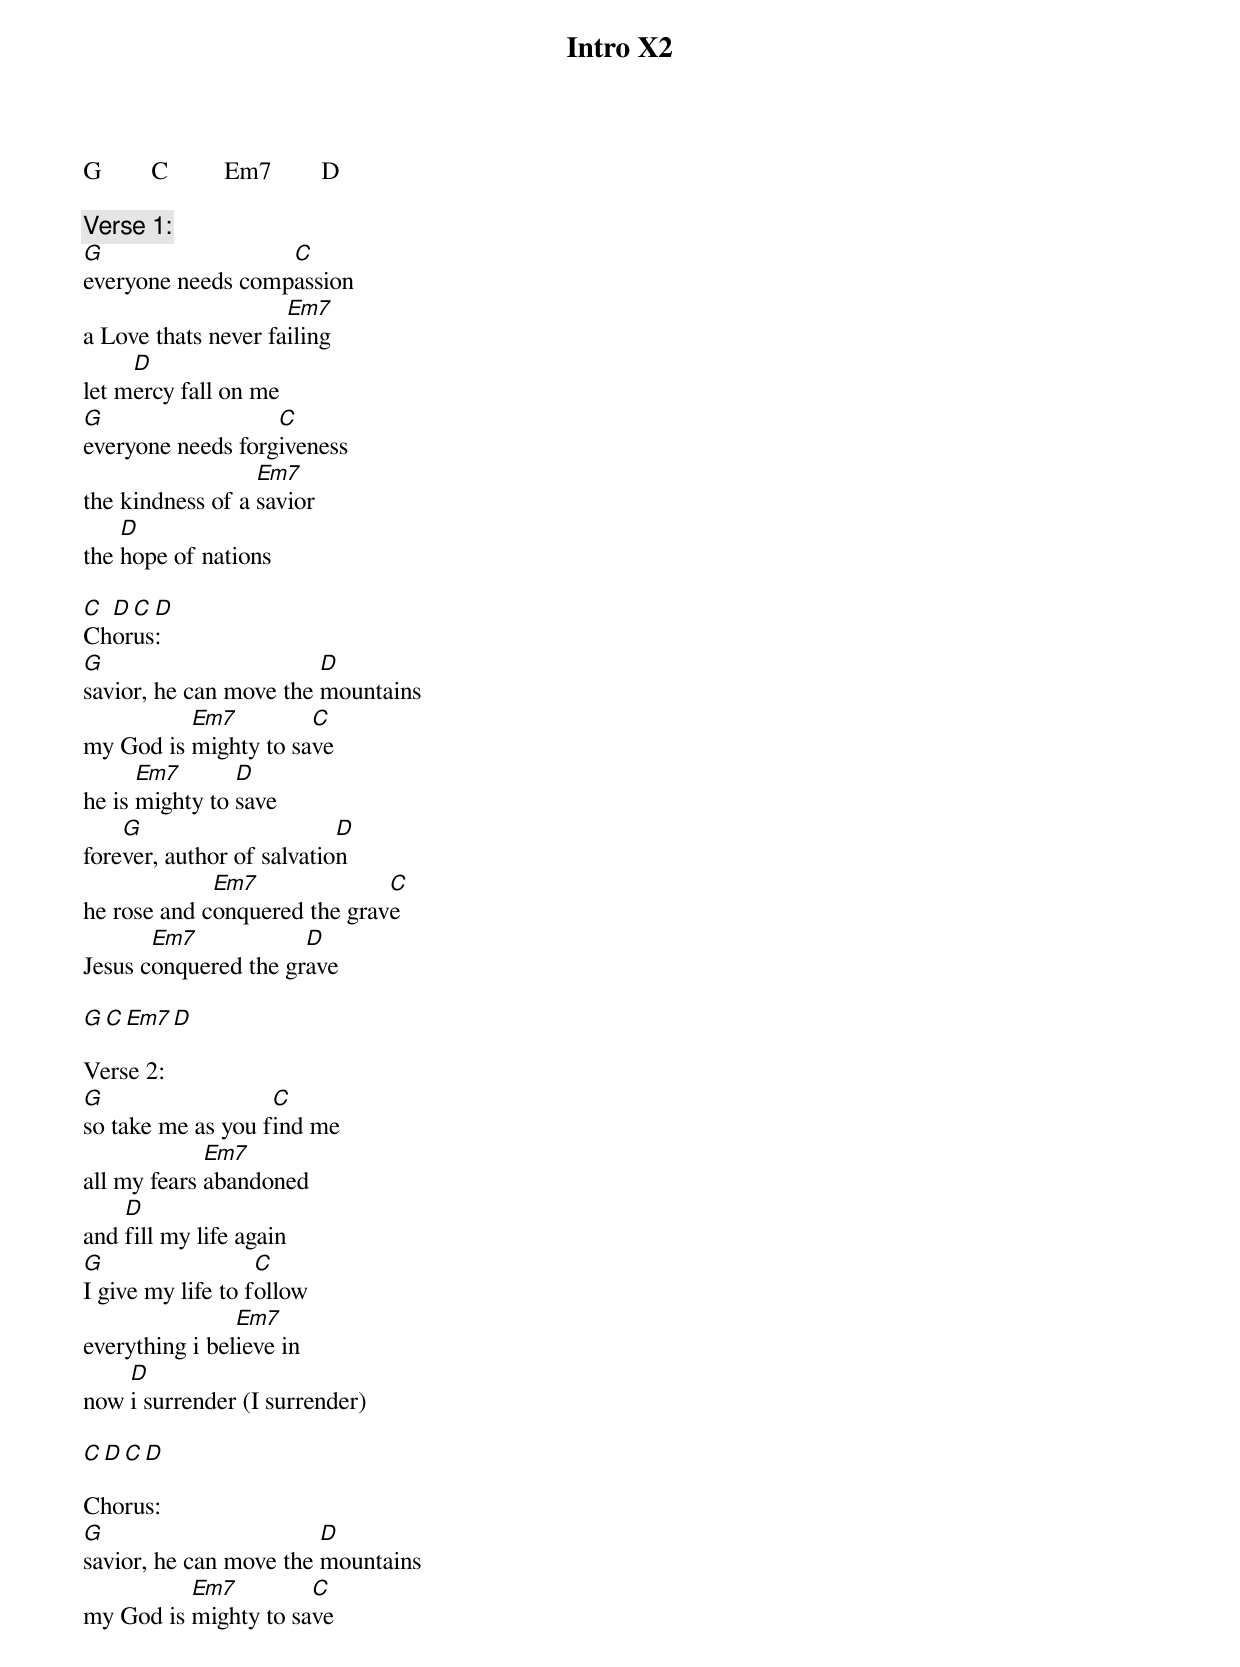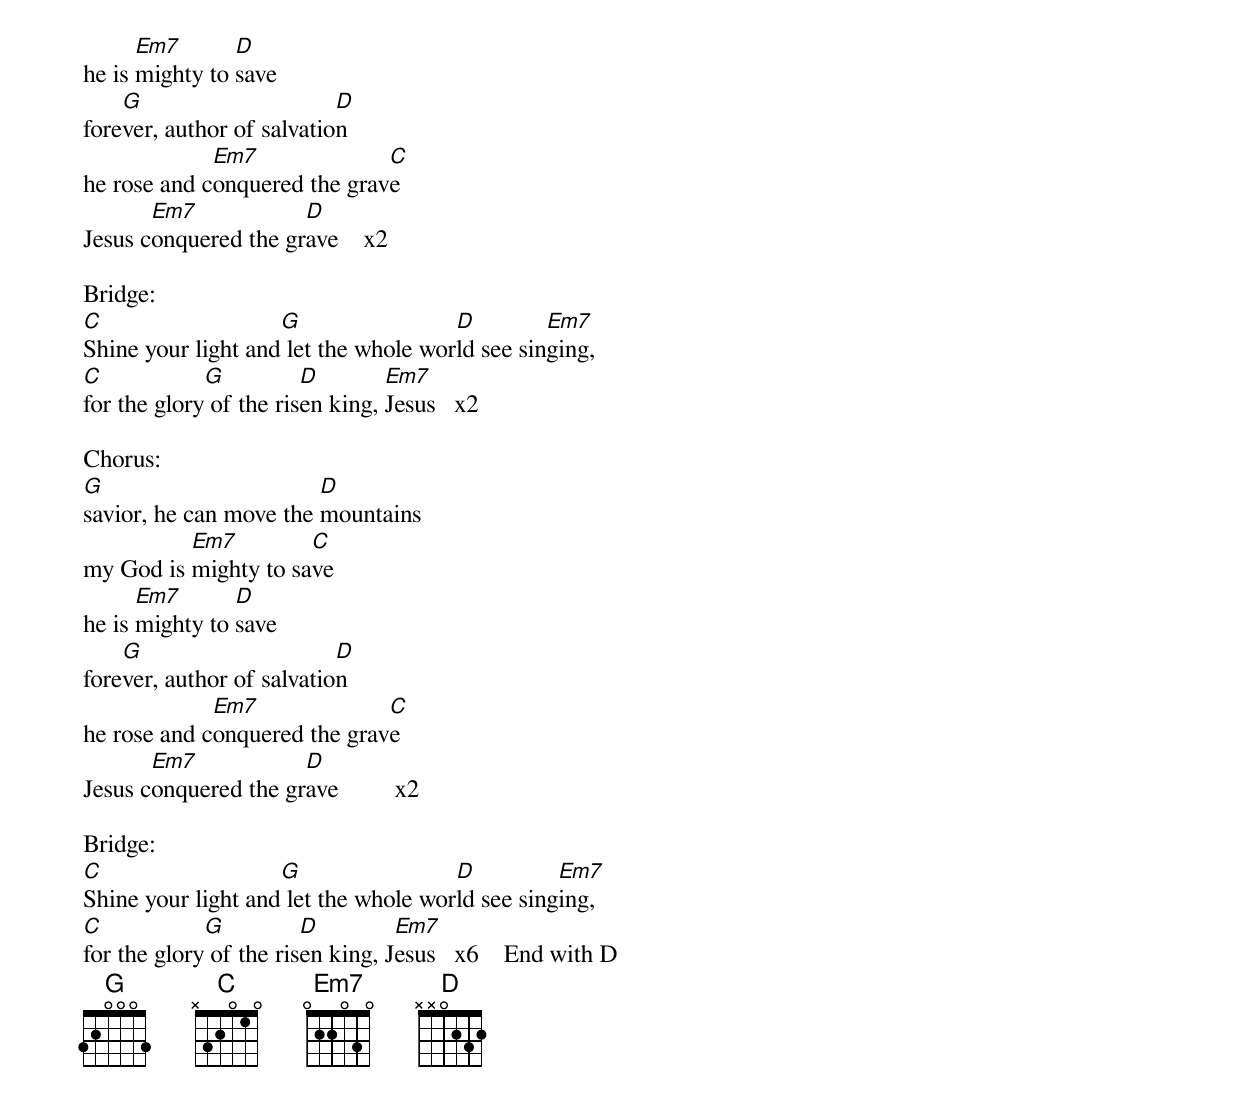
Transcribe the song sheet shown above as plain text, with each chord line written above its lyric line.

Intro X2
G        C         Em7        D

Verse 1:
G                  C
everyone needs compassion
                     Em7
a Love thats never failing
     D
let mercy fall on me
G                  C
everyone needs forgiveness
                  Em7
the kindness of a savior
    D
the hope of nations

C D C D
Chorus:
G                       D
savior, he can move the mountains
          Em7         C
my God is mighty to save
      Em7       D
he is mighty to save
    G                      D
forever, author of salvation
             Em7              C
he rose and conquered the grave
       Em7            D
Jesus conquered the grave

G        C         Em7        D

Verse 2:
G                  C
so take me as you find me
             Em7
all my fears abandoned
    D
and fill my life again
G                  C
I give my life to follow
                Em7
everything i believe in
    D
now i surrender (I surrender)

C D C D

Chorus:
G                       D
savior, he can move the mountains
          Em7         C
my God is mighty to save
      Em7       D
he is mighty to save
    G                      D
forever, author of salvation
             Em7              C
he rose and conquered the grave
       Em7            D
Jesus conquered the grave    x2

Bridge:
C                   G                 D         Em7
Shine your light and let the whole world see singing,
C            G          D        Em7
for the glory of the risen king, Jesus   x2

Chorus:
G                       D
savior, he can move the mountains
          Em7         C
my God is mighty to save
      Em7       D
he is mighty to save
    G                      D
forever, author of salvation
             Em7              C
he rose and conquered the grave
       Em7            D
Jesus conquered the grave         x2

Bridge:
C                   G                 D          Em7
Shine your light and let the whole world see singing,
C            G          D         Em7
for the glory of the risen king, Jesus   x6    End with D
